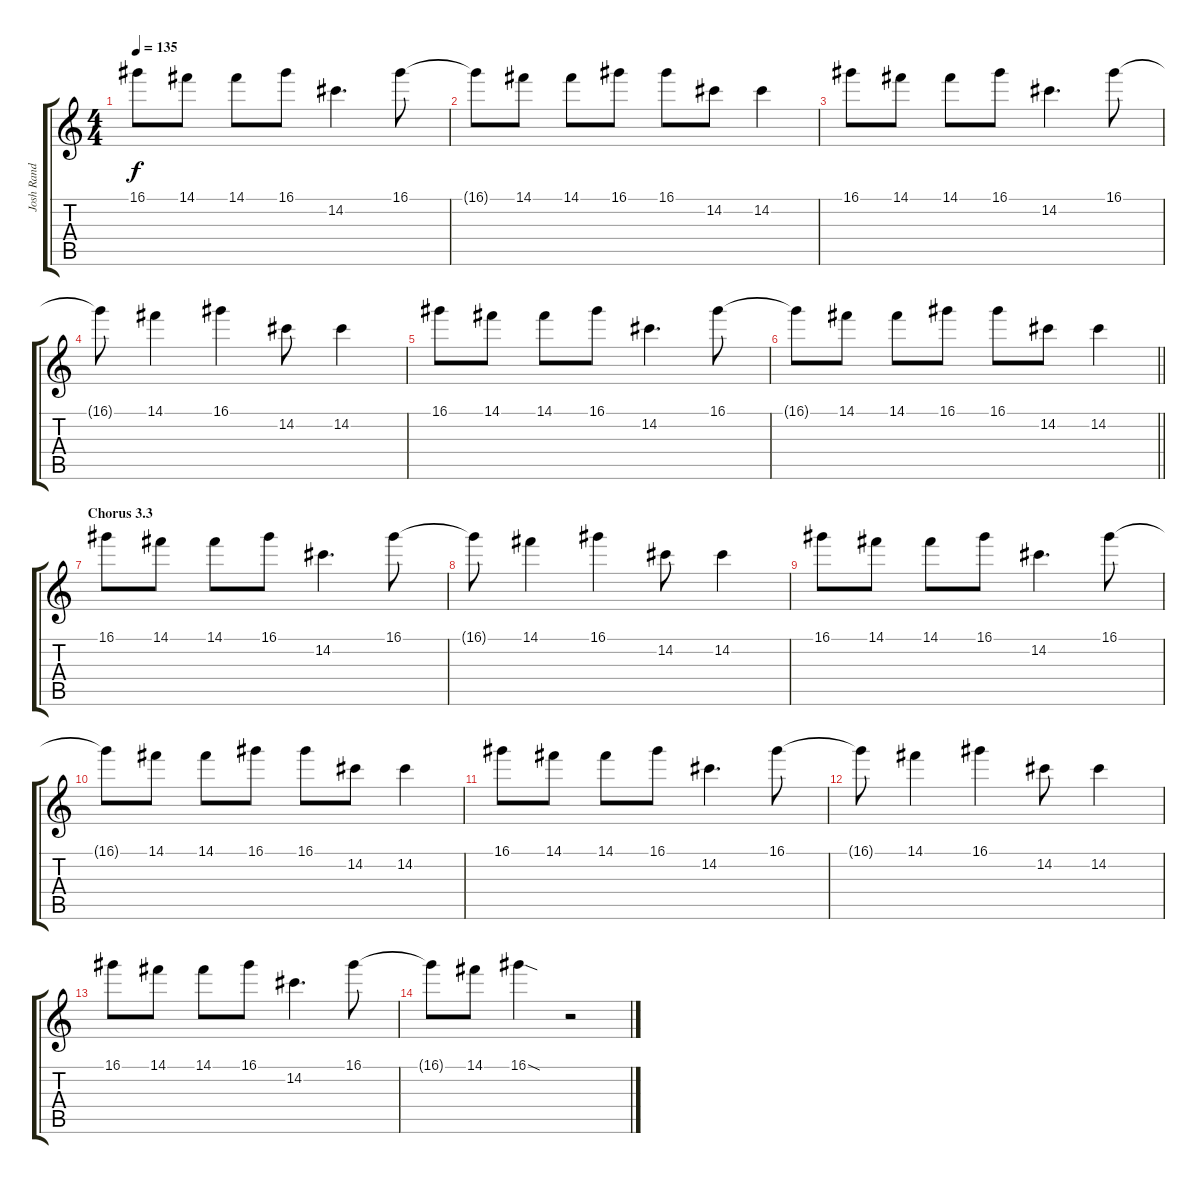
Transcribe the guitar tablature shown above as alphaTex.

\track ("Josh Rand (Solo)" "Josh Rand ") {instrument distortionguitar}
\staff {score tabs}
\tuning (E4 B3 G3 D3 A2 E2) {hide}
\ts (4 4)
\tempo 135
\clef g2
\ks c
16.1.8{dy f} 14.1.8 14.1.8 16.1.8 14.2.4{d} 16.1.8 |
16.1{t}.8 14.1.8 14.1.8 16.1.8 16.1.8 14.2.8 14.2.4 |
16.1.8 14.1.8 14.1.8 16.1.8 14.2.4{d} 16.1.8 |
16.1{t}.8 14.1.4 16.1.4 14.2.8 14.2.4 |
16.1.8 14.1.8 14.1.8 16.1.8 14.2.4{d} 16.1.8 |
\barLineRight lightlight
16.1{t}.8 14.1.8 14.1.8 16.1.8 16.1.8 14.2.8 14.2.4 |
\section ("" "Chorus 3.3")
16.1.8 14.1.8 14.1.8 16.1.8 14.2.4{d} 16.1.8 |
16.1{t}.8 14.1.4 16.1.4 14.2.8 14.2.4 |
16.1.8 14.1.8 14.1.8 16.1.8 14.2.4{d} 16.1.8 |
16.1{t}.8 14.1.8 14.1.8 16.1.8 16.1.8 14.2.8 14.2.4 |
16.1.8 14.1.8 14.1.8 16.1.8 14.2.4{d} 16.1.8 |
16.1{t}.8 14.1.4 16.1.4 14.2.8 14.2.4 |
16.1.8 14.1.8 14.1.8 16.1.8 14.2.4{d} 16.1.8 |
16.1{t}.8 14.1.8 16.1{sod}.4 r.2
